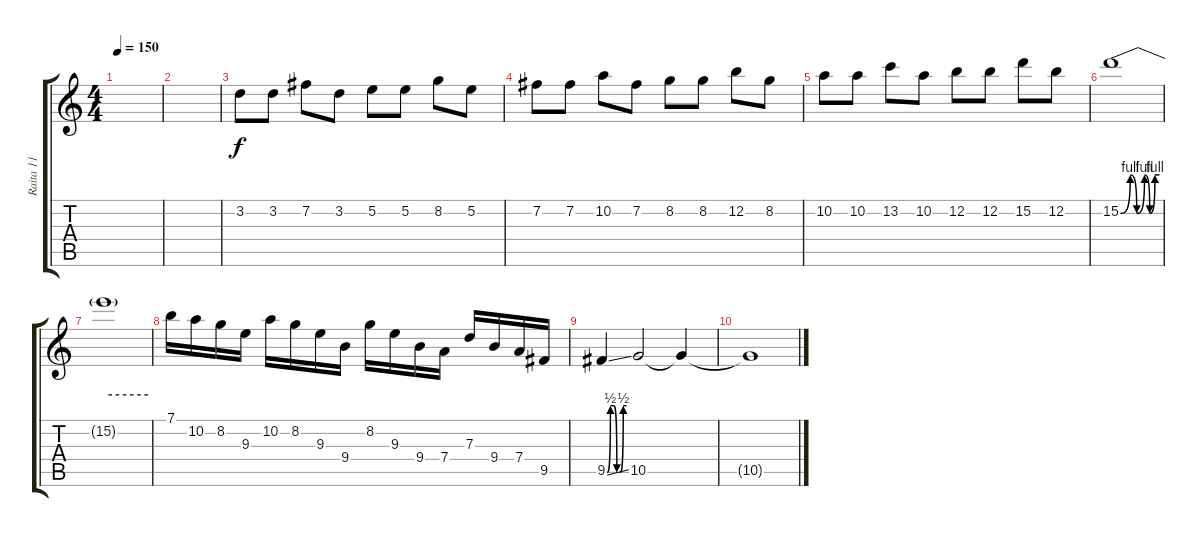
\track ("Raita 11" "Raita 11") {instrument distortionguitar}
\staff {score tabs}
\tuning (E4 B3 G3 D3 A2 E2) {hide}
\ts (4 4)
\tempo 150
\clef g2
\ks c
|
|
3.2.8 3.2.8 7.2.8 3.2.8 5.2.8 5.2.8 8.2.8 5.2.8 |
7.2.8 7.2.8 10.2.8 7.2.8 8.2.8 8.2.8 12.2.8 8.2.8 |
10.2.8 10.2.8 13.2.8 10.2.8 12.2.8 12.2.8 15.2.8 12.2.8 |
15.2{be (custom 0 0 15 4 25 0 37 4 45 0 53 4 60 4)}.1 |
15.2{be (hold 0 4 60 4) t}.1 |
7.1.16 10.2.16 8.2.16 9.3.16 10.2.16 8.2.16 9.3.16 9.4.16 8.2.16 9.3.16 9.4.16 7.4.16 7.3.16 9.4.16 7.4.16 9.5.16 |
9.5{be (custom 0 0 10 2 20 2 30 0 40 0 50 2 60 2) ss}.4 10.5.2 10.5{t}.4 |
10.5{t}.1
